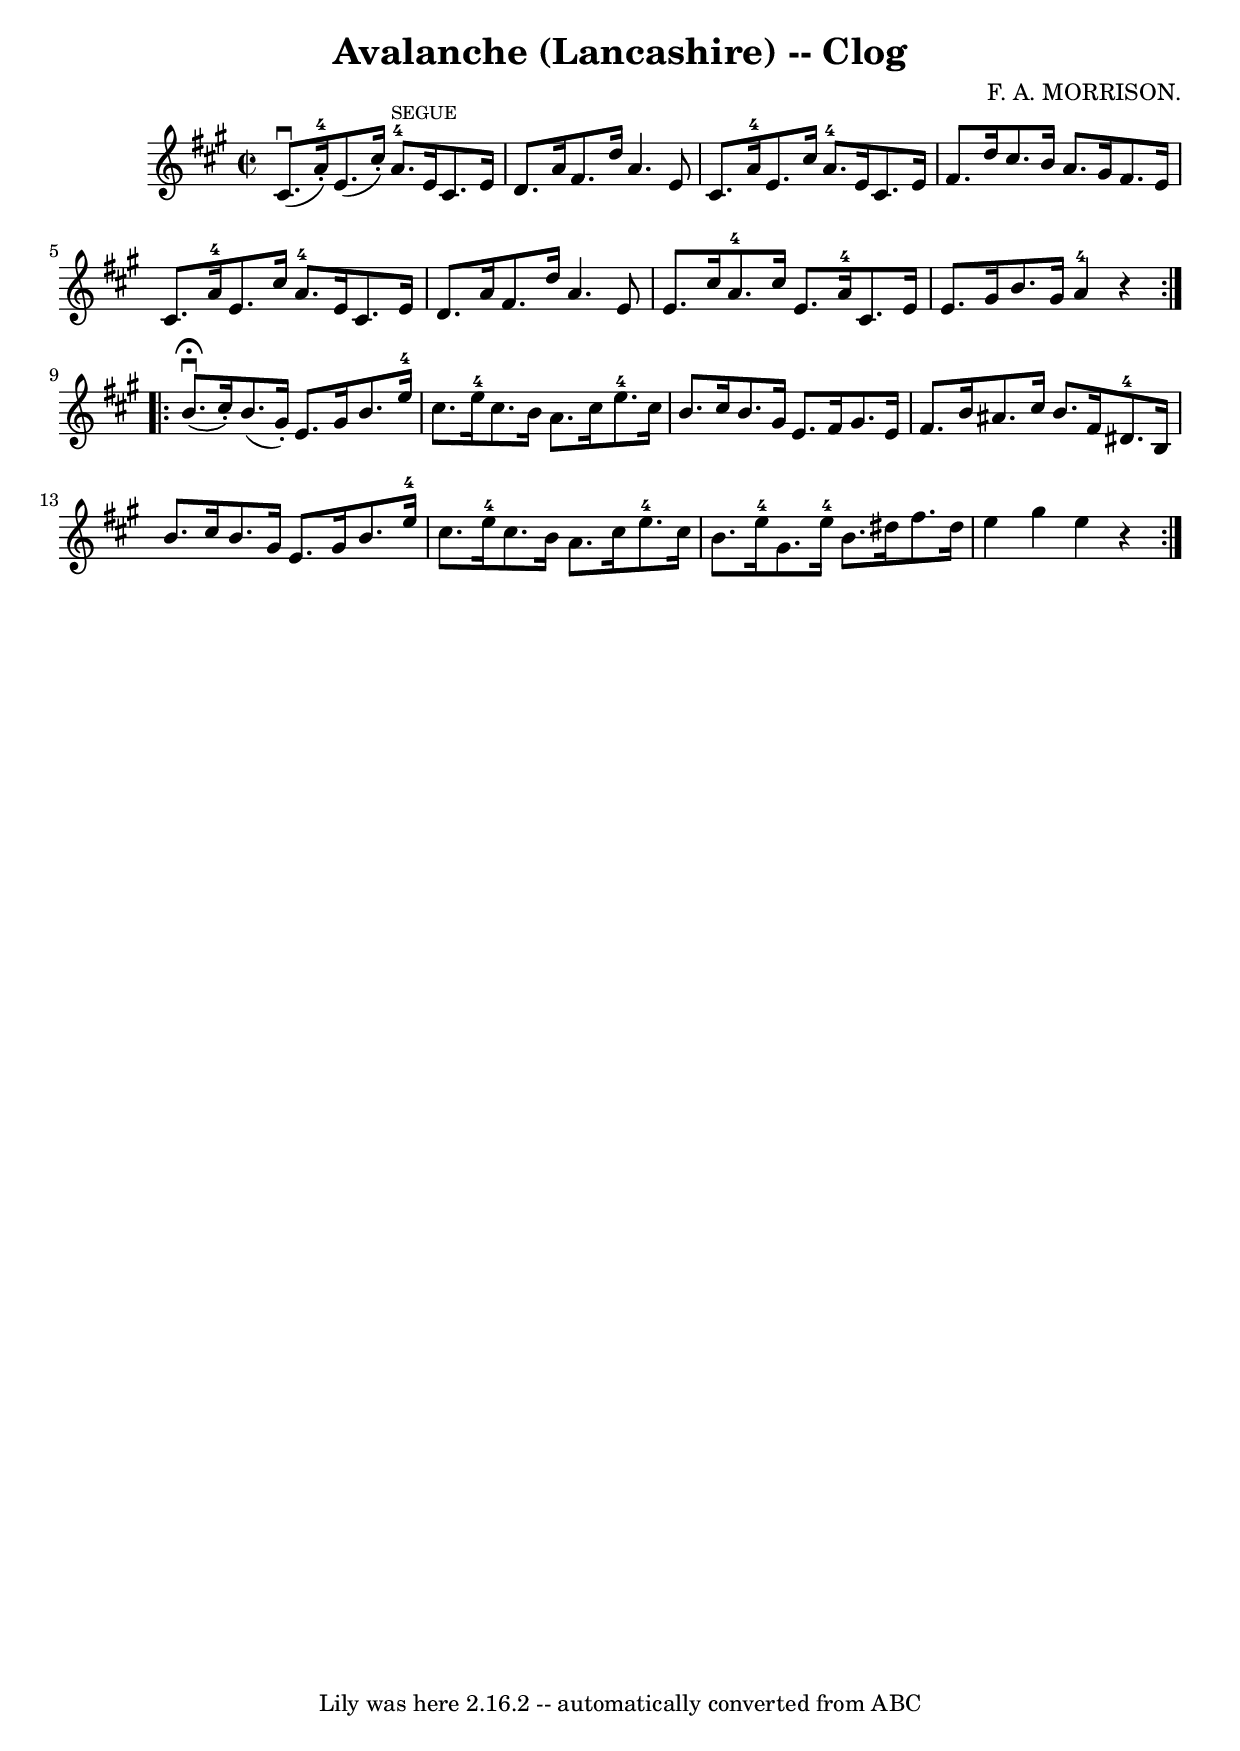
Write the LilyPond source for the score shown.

\version "2.16.2"
\include "Mammoth.ily"
\header {
  %% book = "Ryan's Mammoth Collection"
  composer = "F. A. MORRISON."
  crossRefNumber = "1"
  footnotes = "\\\\158 943"
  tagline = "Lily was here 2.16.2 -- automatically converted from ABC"
  title = "Avalanche (Lancashire) -- Clog"

}
voicedefault =  {



  \repeat volta 2 {

    \override Staff.TimeSignature #'style = #'C
    \time 2/2 
    \key a \major
 cis'8.^\downbow(a'16-4-.) e'8. (
    cis''16 -.) a'8.-4^\segue e'16 cis'8. e'16    |
    
    d'8. a'16 fis'8. d''16 a'4. e'8    |
    cis'8. a'16 
    -4 e'8. cis''16 a'8.-4 e'16 cis'8. e'16    |
    
    fis'8. d''16 cis''8. b'16 a'8. gis'16 fis'8. e'16    
    |
    cis'8. a'16-4 e'8. cis''16 a'8.-4 e'16    
    cis'8. e'16    |
    d'8. a'16 fis'8. d''16 a'4. e'8    
    |
    e'8. cis''16 a'8.-4 cis''16 e'8. a'16-4   
    cis'8. e'16    |
    e'8. gis'16 b'8. gis'16 a'4-4   
    r4   
  }     
  \repeat volta 2 {
    b'8.^\fermata^\downbow(cis''16 -.) b'8. 
    (gis'16 -.) e'8. gis'16 b'8. e''16-4   |
    cis''8.    
    e''16-4 cis''8. b'16 a'8. cis''16 e''8.-4 cis''16    
    |
    b'8. cis''16 b'8. gis'16 e'8. fis'16 gis'8.    
    e'16    |
    fis'8. b'16 ais'8. cis''16 b'8. fis'16    
    dis'8.-4 b16    |
    b'8. cis''16 b'8. gis'16 e'8.    
    gis'16 b'8. e''16-4   |
    cis''8. e''16-4 cis''8.    
    b'16 a'8. cis''16 e''8.-4 cis''16    |
    b'8. e''16 
    -4 gis'8. e''16-4 b'8. dis''16 fis''8. dis''16    |
    
    e''4 gis''4 e''4    r4   
  }   

}

\score{
  <<

    \context Staff="default"
    {
      \voicedefault 
      
    }

  >>
  \layout {
    
  }
  \midi {
  }

}
